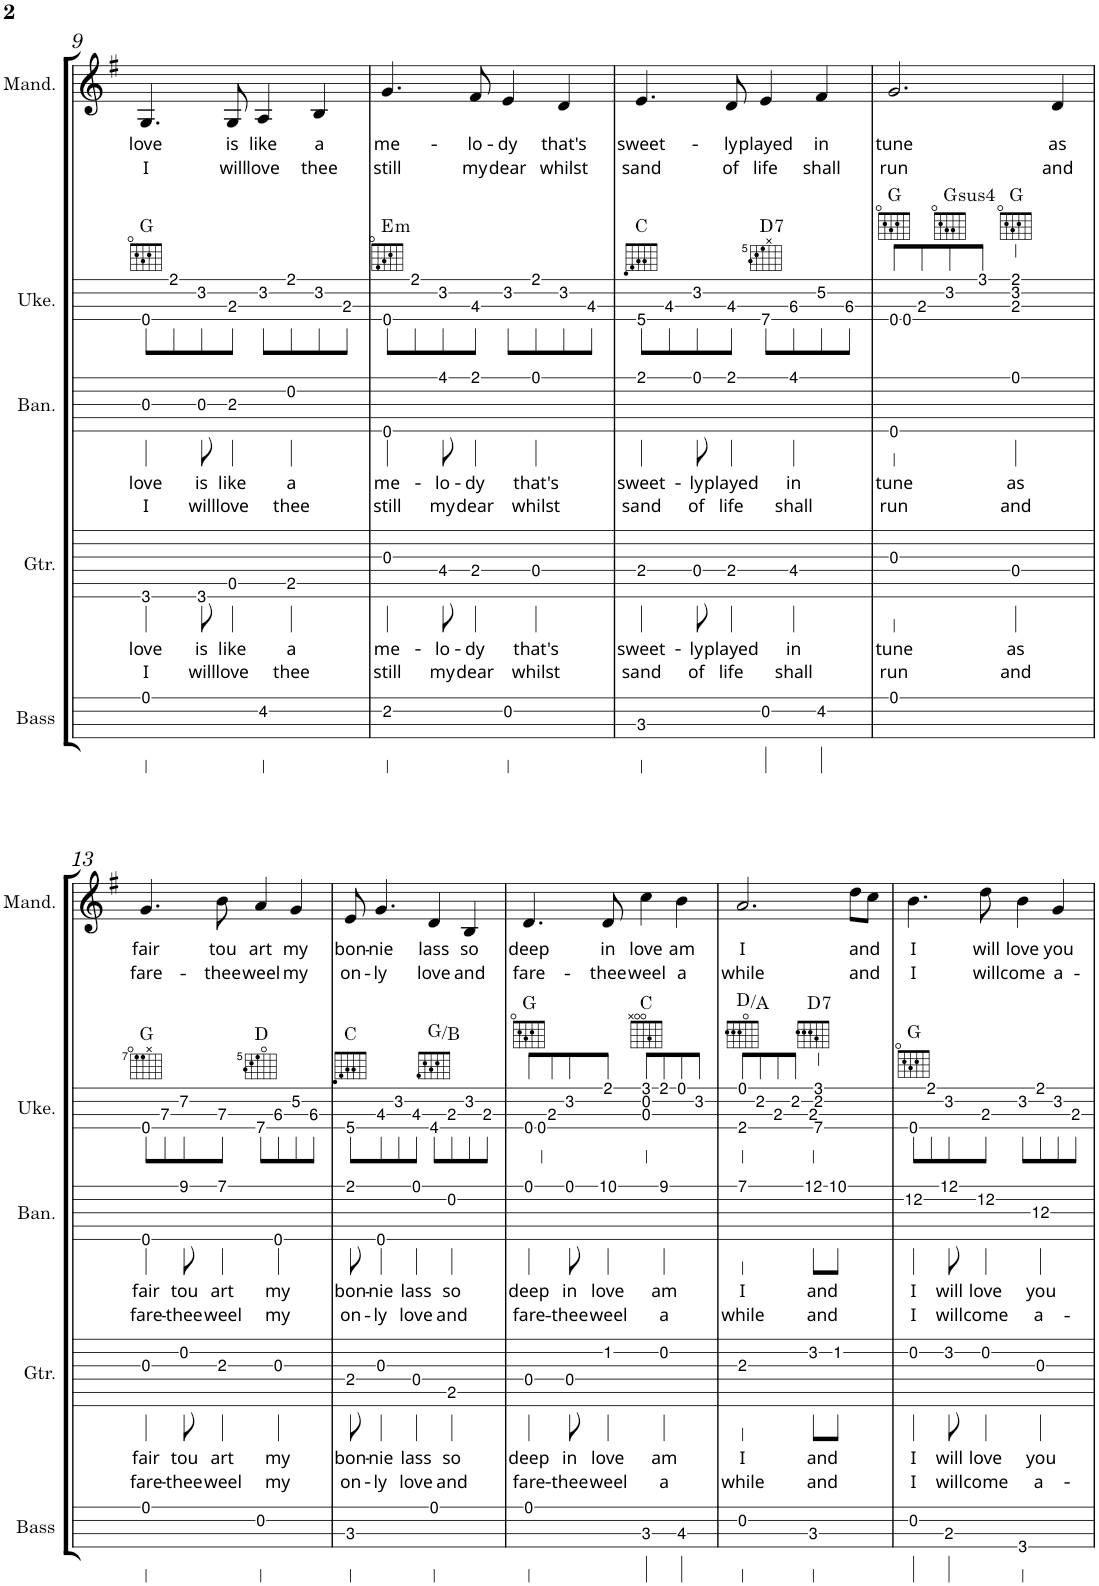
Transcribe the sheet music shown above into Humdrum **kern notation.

**kern	**kern	**text	**text	**kern	**text	**text	**kern	**harte	**kern	**text	**text
*part5	*part4	*part4	*part4	*part3	*part3	*part3	*part2	*part2	*part1	*part1	*part1
*staff5	*staff4	*staff4	*staff4	*staff3	*staff3	*staff3	*staff2	*	*staff1	*staff1	*staff1
*I"Bass Guitar	*I"Guitar	*	*	*I"Banjo	*	*	*I"Ukulele	*	*I"Mandolin	*	*
*I'Bass	*I'Gtr.	*	*	*I'Ban.	*	*	*I'Uke.	*	*I'Mand.	*	*
!!LO:PB:g=z
*	*	*	*	*	*	*	*	*	*clefG2	*	*
*	*	*	*	*Trd7c12	*	*	*	*	*	*	*
*k[f#]	*k[f#]	*	*	*k[f#]	*	*	*k[f#]	*	*k[f#]	*	*
*G:	*G:	*	*	*G:	*	*	*G:	*	*G:	*	*
*M4/4	*M4/4	*	*	*M4/4	*	*	*M4/4	*	*M4/4	*	*
=9	=9	=9	=9	=9	=9	=9	=9	=9	=9	=9	=9
!	!	!LO:LY:b	!LO:LY:b	!	!LO:LY:b	!LO:LY:b	!	!	!	!LO:LY:b	!LO:LY:b
2GG\	4GG\	love	I	4G\	love	I	8G\L	G:maj	4.G/	love	I
.	.	.	.	.	.	.	8b\	.	.	.	.
!	!	!LO:LY:b	!LO:LY:b	!	!LO:LY:b	!LO:LY:b	!	!	!	!	!
.	8GG\	is	will	8G\	is	will	8g\	.	.	.	.
!	!	!LO:LY:b	!LO:LY:b	!	!LO:LY:b	!LO:LY:b	!	!	!	!LO:LY:b	!LO:LY:b
.	4AA\	like	love	4A\	like	love	8d\J	.	8G/	is	will
!	!	!	!	!	!	!	!	!	!	!LO:LY:b	!LO:LY:b
2FF#\	.	.	.	.	.	.	8g\L	.	4A/	like	love
!	!	!LO:LY:b	!LO:LY:b	!	!LO:LY:b	!LO:LY:b	!	!	!	!	!
.	4BB\	a	thee	4B\	a	thee	8b\	.	.	.	.
!	!	!	!	!	!	!	!	!	!	!LO:LY:b	!LO:LY:b
.	.	.	.	.	.	.	8g\	.	4B/	a	thee
.	8ryy	.	.	8ryy	.	.	8d\J	.	.	.	.
=10	=10	=10	=10	=10	=10	=10	=10	=10	=10	=10	=10
!	!	!LO:LY:b	!LO:LY:b	!	!LO:LY:b	!LO:LY:b	!	!LO:H:kt=m	!	!LO:LY:b	!LO:LY:b
2EE\	4G\	me-	still	4g\	me-	still	8G\L	E:min	4.g/	me-	still
.	.	.	.	.	.	.	8b\	.	.	.	.
!	!	!LO:LY:b	!LO:LY:b	!	!LO:LY:b	!LO:LY:b	!	!	!	!	!
.	8F#\	-lo-	my	8f#\	-lo-	my	8g\	.	.	.	.
!	!	!LO:LY:b	!LO:LY:b	!	!LO:LY:b	!LO:LY:b	!	!	!	!LO:LY:b	!LO:LY:b
.	4E\	-dy	dear	4e\	-dy	dear	8e\J	.	8f#/	-lo-	my
!	!	!	!	!	!	!	!	!	!	!LO:LY:b	!LO:LY:b
2DD\	.	.	.	.	.	.	8g\L	.	4e/	-dy	dear
!	!	!LO:LY:b	!LO:LY:b	!	!LO:LY:b	!LO:LY:b	!	!	!	!	!
.	4D\	that's	whilst	4d\	that's	whilst	8b\	.	.	.	.
!	!	!	!	!	!	!	!	!	!	!LO:LY:b	!LO:LY:b
.	.	.	.	.	.	.	8g\	.	4d/	that's	whilst
.	8ryy	.	.	8ryy	.	.	8e\J	.	.	.	.
=11	=11	=11	=11	=11	=11	=11	=11	=11	=11	=11	=11
!	!	!LO:LY:b	!LO:LY:b	!	!LO:LY:b	!LO:LY:b	!	!	!	!LO:LY:b	!LO:LY:b
2CC\	4E\	sweet-	sand	4e\	sweet-	sand	8c\L	C:maj	4.e/	sweet-	sand
.	.	.	.	.	.	.	8e\	.	.	.	.
!	!	!LO:LY:b	!LO:LY:b	!	!LO:LY:b	!LO:LY:b	!	!	!	!	!
.	8D\	-ly	of	8d\	-ly	of	8g\	.	.	.	.
!	!	!LO:LY:b	!LO:LY:b	!	!LO:LY:b	!LO:LY:b	!	!	!	!LO:LY:b	!LO:LY:b
.	4E\	played	life	4e\	played	life	8e\J	.	8d/	-ly	of
!	!	!	!	!	!	!	!	!LO:H:kt=7	!	!LO:LY:b	!LO:LY:b
4DD\	.	.	.	.	.	.	8d\L	D:7	4e/	played	life
!	!	!LO:LY:b	!LO:LY:b	!	!LO:LY:b	!LO:LY:b	!	!	!	!	!
.	4F#\	in	shall	4f#\	in	shall	8f#\	.	.	.	.
!	!	!	!	!	!	!	!	!	!	!LO:LY:b	!LO:LY:b
4FF#\	.	.	.	.	.	.	8a\	.	4f#/	in	shall
.	8ryy	.	.	8ryy	.	.	8f#\J	.	.	.	.
=12	=12	=12	=12	=12	=12	=12	=12	=12	=12	=12	=12
!	!	!LO:LY:b	!LO:LY:b	!	!LO:LY:b	!LO:LY:b	!	!	!	!LO:LY:b	!LO:LY:b
*	*	*	*	*	*	*	*^	*	*	*	*
1GG	2G\	tune	run	2g\	tune	run	8G/L	1G	G:maj	2.g/	tune	run
.	.	.	.	.	.	.	8d/	.	.	.	.	.
!	!	!	!	!	!	!	!	!	!LO:H:kt=4	!	!	!
.	.	.	.	.	.	.	8g/	.	G:sus4	.	.	.
.	.	.	.	.	.	.	8cc/J	.	.	.	.	.
!	!	!LO:LY:b	!LO:LY:b	!	!LO:LY:b	!LO:LY:b	!	!	!	!	!	!
.	4D\	as	and	4d\	as	and	2d/ 2g/ 2b/	.	G:maj	.	.	.
!	!	!	!	!	!	!	!	!	!	!	!LO:LY:b	!LO:LY:b
.	4ryy	.	.	4ryy	.	.	.	.	.	4d/	as	and
*	*	*	*	*	*	*	*v	*v	*	*	*	*
!!LO:LB:g=z
=13	=13	=13	=13	=13	=13	=13	=13	=13	=13	=13	=13
!	!	!LO:LY:b	!LO:LY:b	!	!LO:LY:b	!LO:LY:b	!	!	!	!LO:LY:b	!LO:LY:b
2GG\	4G\	fair	fare-	4g\	fair	fare-	8G\L	G:maj	4.g/	fair	fare-
.	.	.	.	.	.	.	8g\	.	.	.	.
!	!	!LO:LY:b	!LO:LY:b	!	!LO:LY:b	!LO:LY:b	!	!	!	!	!
.	8B\	tou	-thee	8b\	tou	-thee	8b\	.	.	.	.
!	!	!LO:LY:b	!LO:LY:b	!	!LO:LY:b	!LO:LY:b	!	!	!	!LO:LY:b	!LO:LY:b
.	4A\	art	weel	4a\	art	weel	8g\J	.	8b\	tou	-thee
!	!	!	!	!	!	!	!	!	!	!LO:LY:b	!LO:LY:b
2DD\	.	.	.	.	.	.	8d\L	D:maj	4a/	art	weel
!	!	!LO:LY:b	!LO:LY:b	!	!LO:LY:b	!LO:LY:b	!	!	!	!	!
.	4G\	my	my	4g\	my	my	8f#\	.	.	.	.
!	!	!	!	!	!	!	!	!	!	!LO:LY:b	!LO:LY:b
.	.	.	.	.	.	.	8a\	.	4g/	my	my
.	8ryy	.	.	8ryy	.	.	8f#\J	.	.	.	.
=14	=14	=14	=14	=14	=14	=14	=14	=14	=14	=14	=14
!	!	!LO:LY:b	!LO:LY:b	!	!LO:LY:b	!LO:LY:b	!	!	!	!LO:LY:b	!LO:LY:b
2CC\	8E\	bon-	on-	8e\	bon-	on-	8c\L	C:maj	8e/	bon-	on-
!	!	!LO:LY:b	!LO:LY:b	!	!LO:LY:b	!LO:LY:b	!	!	!	!LO:LY:b	!LO:LY:b
.	4G\	-nie	-ly	4g\	-nie	-ly	8e\	.	4.g/	-nie	-ly
.	.	.	.	.	.	.	8g\	.	.	.	.
!	!	!LO:LY:b	!LO:LY:b	!	!LO:LY:b	!LO:LY:b	!	!	!	!	!
.	4D\	lass	love	4d\	lass	love	8e\J	.	.	.	.
!	!	!	!	!	!	!	!	!	!	!LO:LY:b	!LO:LY:b
2GG\	.	.	.	.	.	.	8B\L	G:maj/3	4d/	lass	love
!	!	!LO:LY:b	!LO:LY:b	!	!LO:LY:b	!LO:LY:b	!	!	!	!	!
.	4BB\	so	and	4B\	so	and	8d\	.	.	.	.
!	!	!	!	!	!	!	!	!	!	!LO:LY:b	!LO:LY:b
.	.	.	.	.	.	.	8g\	.	4B/	so	and
.	8ryy	.	.	8ryy	.	.	8d\J	.	.	.	.
=15	=15	=15	=15	=15	=15	=15	=15	=15	=15	=15	=15
!	!	!LO:LY:b	!LO:LY:b	!	!LO:LY:b	!LO:LY:b	!	!	!	!LO:LY:b	!LO:LY:b
*	*	*	*	*	*	*	*^	*	*	*	*
2GG\	4D\	deep	fare-	4d\	deep	fare-	8G/L	2G\	G:maj	4.d/	deep	fare-
.	.	.	.	.	.	.	8d/	.	.	.	.	.
!	!	!LO:LY:b	!LO:LY:b	!	!LO:LY:b	!LO:LY:b	!	!	!	!	!	!
.	8D\	in	-thee	8d\	in	-thee	8g/	.	.	.	.	.
!	!	!LO:LY:b	!LO:LY:b	!	!LO:LY:b	!LO:LY:b	!	!	!	!	!LO:LY:b	!LO:LY:b
.	4c\	love	weel	4cc\	love	weel	8b/J	.	.	8d/	in	-thee
!	!	!	!	!	!	!	!	!	!	!	!LO:LY:b	!LO:LY:b
4CC\	.	.	.	.	.	.	8cc/L	2c\ 2e\	C:maj	4cc\	love	weel
!	!	!LO:LY:b	!LO:LY:b	!	!LO:LY:b	!LO:LY:b	!	!	!	!	!	!
.	4B\	am	a	4b\	am	a	8b/	.	.	.	.	.
!	!	!	!	!	!	!	!	!	!	!	!LO:LY:b	!LO:LY:b
4CC#\	.	.	.	.	.	.	8a/	.	.	4b\	am	a
.	8ryy	.	.	8ryy	.	.	8g/J	.	.	.	.	.
=16	=16	=16	=16	=16	=16	=16	=16	=16	=16	=16	=16	=16
!	!	!LO:LY:b	!LO:LY:b	!	!LO:LY:b	!LO:LY:b	!	!	!	!	!LO:LY:b	!LO:LY:b
2DD\	2A\	I	while	2a\	I	while	8a/L	2A\	D:maj/5	2.a/	I	while
.	.	.	.	.	.	.	8f#/	.	.	.	.	.
.	.	.	.	.	.	.	8d/	.	.	.	.	.
.	.	.	.	.	.	.	8f#/J	.	.	.	.	.
!	!	!LO:LY:b	!LO:LY:b	!	!LO:LY:b	!LO:LY:b	!	!	!LO:H:kt=7	!	!	!
2CC\	8d\L	and	and	8dd\L	and	and	2d/ 2f#/ 2cc/	2d\	D:7	.	.	.
.	8c\J	.	.	8cc\J	.	.	.	.	.	.	.	.
!	!	!	!	!	!	!	!	!	!	!	!LO:LY:b	!LO:LY:b
.	4ryy	.	.	4ryy	.	.	.	.	.	8dd\L	and	and
.	.	.	.	.	.	.	.	.	.	8cc\J	.	.
*	*	*	*	*	*	*	*v	*v	*	*	*	*
=17	=17	=17	=17	=17	=17	=17	=17	=17	=17	=17	=17
!	!	!LO:LY:b	!LO:LY:b	!	!LO:LY:b	!LO:LY:b	!	!	!	!LO:LY:b	!LO:LY:b
4DD\	4B\	I	I	4b\	I	I	8G\L	G:maj	4.b\	I	I
.	.	.	.	.	.	.	8b\	.	.	.	.
!	!	!LO:LY:b	!LO:LY:b	!	!LO:LY:b	!LO:LY:b	!	!	!	!	!
4BBB\	8d\	will	will	8dd\	will	will	8g\	.	.	.	.
!	!	!LO:LY:b	!LO:LY:b	!	!LO:LY:b	!LO:LY:b	!	!	!	!LO:LY:b	!LO:LY:b
.	4B\	love	come	4b\	love	come	8d\J	.	8dd\	will	will
!	!	!	!	!	!	!	!	!	!	!LO:LY:b	!LO:LY:b
2GGG\	.	.	.	.	.	.	8g\L	.	4b\	love	come
!	!	!LO:LY:b	!LO:LY:b	!	!LO:LY:b	!LO:LY:b	!	!	!	!	!
.	4G\	you	a-	4g\	you	a-	8b\	.	.	.	.
!	!	!	!	!	!	!	!	!	!	!LO:LY:b	!LO:LY:b
.	.	.	.	.	.	.	8g\	.	4g/	you	a-
.	8ryy	.	.	8ryy	.	.	8d\J	.	.	.	.
=	=	=	=	=	=	=	=	=	=	=	=
*-	*-	*-	*-	*-	*-	*-	*-	*-	*-	*-	*-
